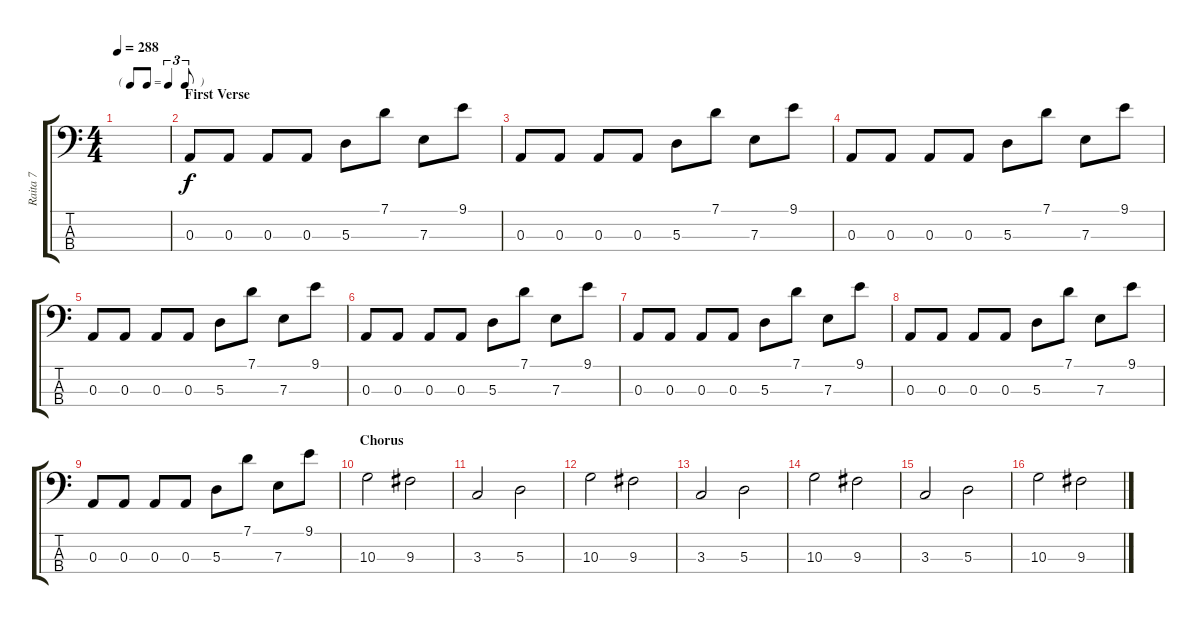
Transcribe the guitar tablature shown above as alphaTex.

\track ("Raita 7" "Raita 7") {instrument slapbass1}
\staff {score tabs}
\tuning (G2 D2 A1 E1) {hide}
\ts (4 4)
\tf triplet8th
\tempo 288
\clef f4
\ks c
|
\section ("" "First Verse")
0.3.8 0.3.8 0.3.8 0.3.8 5.3.8 7.1.8 7.3.8 9.1.8 |
0.3.8 0.3.8 0.3.8 0.3.8 5.3.8 7.1.8 7.3.8 9.1.8 |
0.3.8 0.3.8 0.3.8 0.3.8 5.3.8 7.1.8 7.3.8 9.1.8 |
0.3.8 0.3.8 0.3.8 0.3.8 5.3.8 7.1.8 7.3.8 9.1.8 |
0.3.8 0.3.8 0.3.8 0.3.8 5.3.8 7.1.8 7.3.8 9.1.8 |
0.3.8 0.3.8 0.3.8 0.3.8 5.3.8 7.1.8 7.3.8 9.1.8 |
0.3.8 0.3.8 0.3.8 0.3.8 5.3.8 7.1.8 7.3.8 9.1.8 |
0.3.8 0.3.8 0.3.8 0.3.8 5.3.8 7.1.8 7.3.8 9.1.8 |
\section ("" "Chorus")
10.3.2{instrument electricbassfinger} 9.3.2 |
3.3.2 5.3.2 |
10.3.2 9.3.2 |
3.3.2 5.3.2 |
10.3.2 9.3.2 |
3.3.2 5.3.2 |
10.3.2 9.3.2
